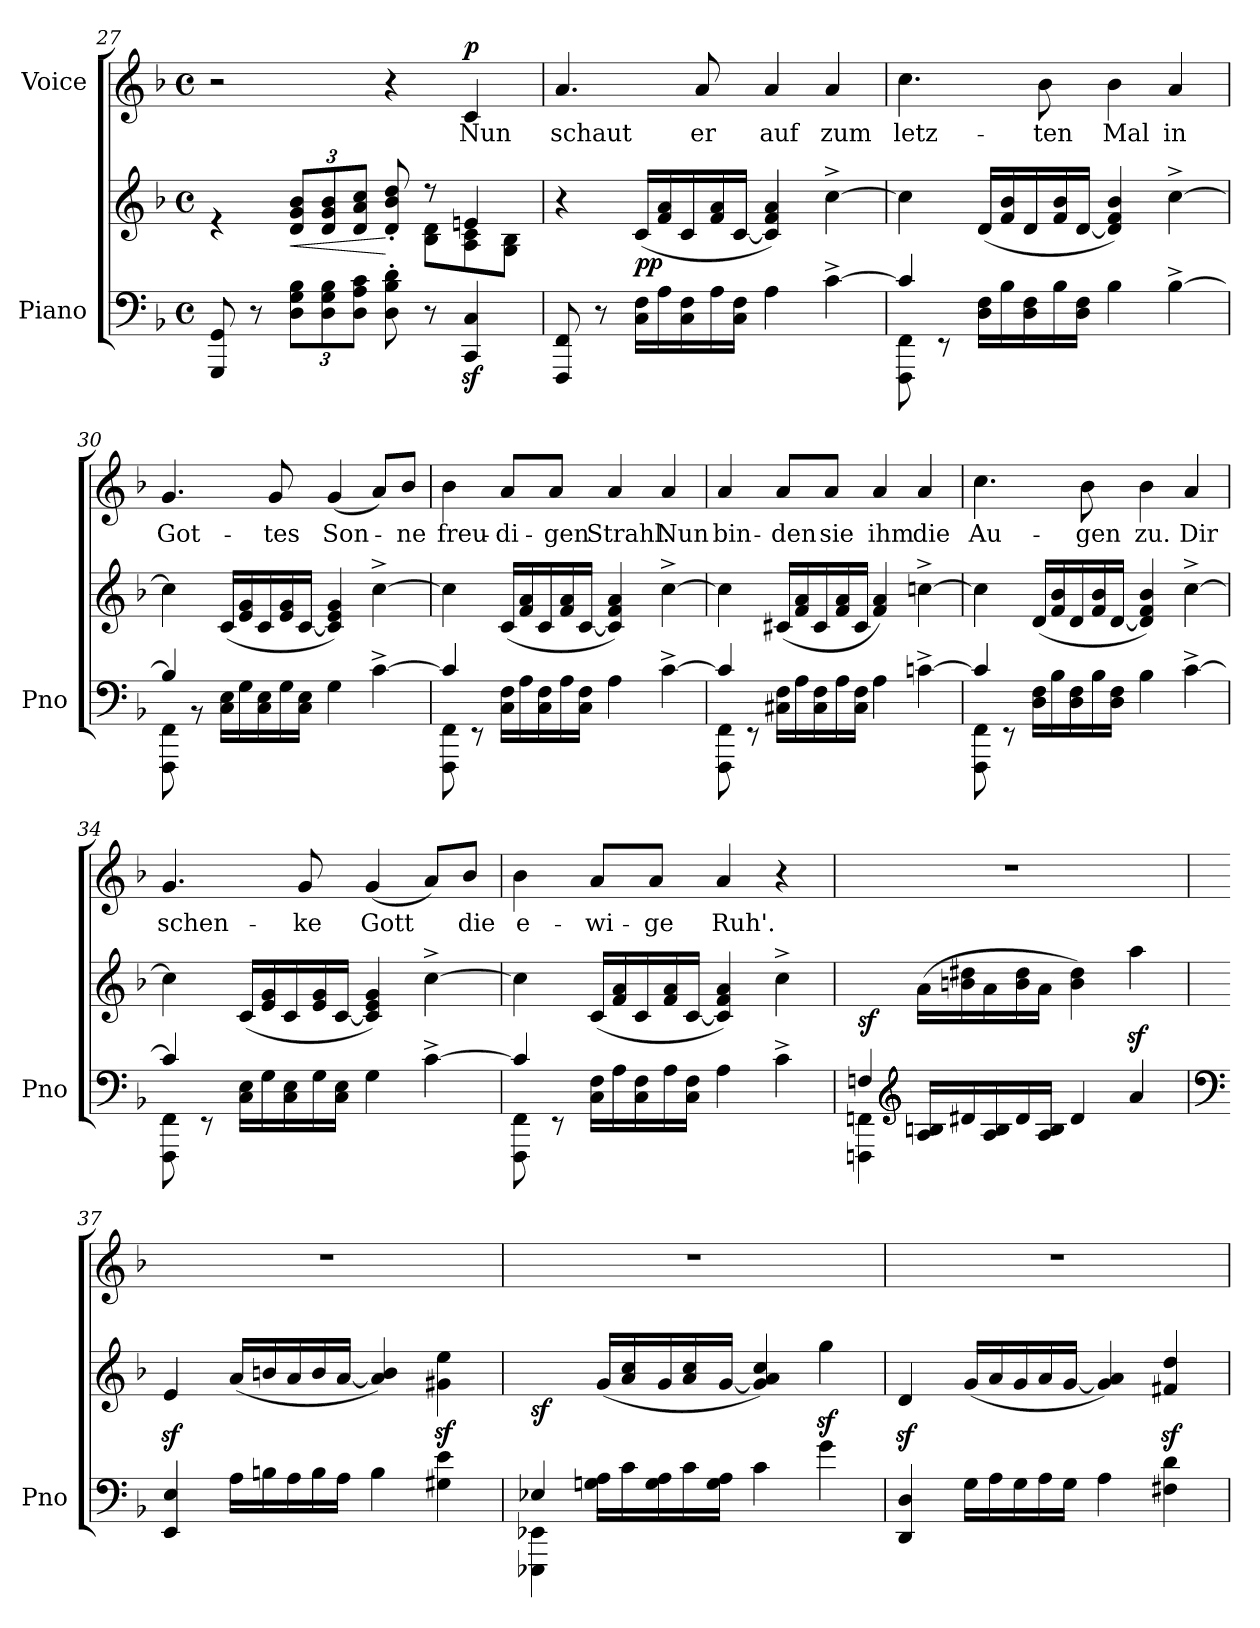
**kern	**kern	**dynam	**kern	**text	**dynam
*part2	*part2	*part2	*part1	*part1	*part1
*staff3	*staff2	*staff2/3	*staff1	*staff1	*staff1
*I"Piano	*	*	*I"Voice	*	*
*I'Pno	*	*	*	*	*
*clefF4	*clefG2	*	*clefG2	*	*
*k[b-]	*k[b-]	*	*k[b-]	*	*
*M4/4	*M4/4	*	*M4/4	*	*
*met(c)	*met(c)	*	*met(c)	*	*
=27	=27	=27	=27	=27	=27
*	*^	*	*	*	*
8GGG/ 8GG/	4re	8ryy	.	2r	.	.
*	*v	*v	*	*	*	*
8r	.	.	.	.	.
*Xbrackettup	*Xbrackettup	*	*	*	*
!	!	!LO:HP:b	!	!	!
12D\ 12G\ 12B-\L	12d/ 12g/ 12b-/L	<	.	.	.
12D\ 12G\ 12B-\	12d/ 12g/ 12b-/	.	.	.	.
12D\ 12A\ 12c\J	12d/ 12a/ 12cc/J	.	.	.	.
8D\' 8B-\' 8d\'	8d/' 8b-/' 8dd/'	[	4r	.	.
*	*^	*	*	*	*
8r	8r	8B-\ 8d\L	.	.	.	.
!	!	!	!	!	!LO:LY:b	!LO:DY:a
4CC/z< 4C/z<	4en/	8A\ 8c\	.	4c/	Nun	p
.	.	8G\ 8B-\J	.	.	.	.
=28	=28	=28	=28	=28	=28	=28
!	!	!	!	!	!LO:LY:b	!
*	*v	*v	*	*	*	*
8FFF/ 8FF/	4r	.	4.a/	schaut	.
8r	.	.	.	.	.
*Xtuplet	*Xtuplet	*	*	*	*
!	!	!LO:DY:b	!	!	!
20C\ 20F\LL	(<20c/LL	pp	.	.	.
20A\	20f/ 20a/	.	.	.	.
20C\ 20F\	20c/	.	.	.	.
!	!	!	!	!LO:LY:b	!
.	.	.	8a/	er	.
20A\	20f/ 20a/	.	.	.	.
20C\ 20F\JJ	[20c/JJ	.	.	.	.
!	!	!	!	!LO:LY:b	!
4A\	4c/] 4f/ 4a/)	.	4a/	auf	.
!	!	!	!	!LO:LY:b	!
[4c^\	[4cc^\	.	4a/	zum	.
=29	=29	=29	=29	=29	=29
*^	*	*	*	*	*
!	!	!	!	!	!LO:LY:b	!
4c/]	8FFF\ 8FF\	4cc\]	.	4.cc\	letz-	.
.	8r	.	.	.	.	.
20D\ 20F\LL	2.ryy	(<20d/LL	.	.	.	.
20B-\	.	20f/ 20b-/	.	.	.	.
20D\ 20F\	.	20d/	.	.	.	.
!	!	!	!	!	!LO:LY:b	!
.	.	.	.	8b-\	-ten	.
20B-\	.	20f/ 20b-/	.	.	.	.
20D\ 20F\JJ	.	[20d/JJ	.	.	.	.
!	!	!	!	!	!LO:LY:b	!
4B-\	.	4d/] 4f/ 4b-/)	.	4b-\	Mal	.
!	!	!	!	!	!LO:LY:b	!
[4B-^\	.	[4cc^\	.	4a/	in	.
!!LO:LB:g=z
=30	=30	=30	=30	=30	=30	=30
!	!	!	!	!	!LO:LY:b	!
4B-/]	8FFF\ 8FF\	4cc\]	.	4.g/	Got-	.
.	8rBB	.	.	.	.	.
20C\ 20E\LL	2.ryy	(<20c/LL	.	.	.	.
20G\	.	20e/ 20g/	.	.	.	.
20C\ 20E\	.	20c/	.	.	.	.
!	!	!	!	!	!LO:LY:b	!
.	.	.	.	8g/	-tes	.
20G\	.	20e/ 20g/	.	.	.	.
20C\ 20E\JJ	.	[20c/JJ	.	.	.	.
!	!	!	!	!	!LO:LY:b	!
4G\	.	4c/] 4e/ 4g/)	.	(<4g/	Son-	.
[4c^\	.	[4cc^\	.	8a/L)	.	.
!	!	!	!	!	!LO:LY:b	!
.	.	.	.	8b-/J	-ne	.
=31	=31	=31	=31	=31	=31	=31
!	!	!	!	!	!LO:LY:b	!
4c/]	8FFF\ 8FF\	4cc\]	.	4b-\	freu-	.
.	8r	.	.	.	.	.
!	!	!	!	!	!LO:LY:b	!
20C\ 20F\LL	2.ryy	(<20c/LL	.	8a/L	-di-	.
20A\	.	20f/ 20a/	.	.	.	.
20C\ 20F\	.	20c/	.	.	.	.
!	!	!	!	!	!LO:LY:b	!
.	.	.	.	8a/J	-gen	.
20A\	.	20f/ 20a/	.	.	.	.
20C\ 20F\JJ	.	[20c/JJ	.	.	.	.
!	!	!	!	!	!LO:LY:b	!
4A\	.	4c/] 4f/ 4a/)	.	4a/	Strahl.	.
!	!	!	!	!	!LO:LY:b	!
[4c^\	.	[4cc^\	.	4a/	Nun	.
=32	=32	=32	=32	=32	=32	=32
!	!	!	!	!	!LO:LY:b	!
4c/]	8FFF\ 8FF\	4cc\]	.	4a/	bin-	.
.	8r	.	.	.	.	.
!	!	!	!	!	!LO:LY:b	!
20C#X\ 20F\LL	2.ryy	(<20c#X/LL	.	8a/L	-den	.
20A\	.	20f/ 20a/	.	.	.	.
20C#\ 20F\	.	20c#/	.	.	.	.
!	!	!	!	!	!LO:LY:b	!
.	.	.	.	8a/J	sie	.
20A\	.	20f/ 20a/	.	.	.	.
20C#\ 20F\JJ	.	20c#/JJ	.	.	.	.
!	!	!	!	!	!LO:LY:b	!
4A\	.	4f/ 4a/)	.	4a/	ihm	.
!	!	!	!	!	!LO:LY:b	!
[4cn^\	.	[4ccn^\	.	4a/	die	.
!!LO:PB:g=z
=33	=33	=33	=33	=33	=33	=33
!	!	!	!	!	!LO:LY:b	!
4c/]	8FFF\ 8FF\	4cc\]	.	4.cc\	Au-	.
.	8r	.	.	.	.	.
20D\ 20F\LL	2.ryy	(<20d/LL	.	.	.	.
20B-\	.	20f/ 20b-/	.	.	.	.
20D\ 20F\	.	20d/	.	.	.	.
!	!	!	!	!	!LO:LY:b	!
.	.	.	.	8b-\	-gen	.
20B-\	.	20f/ 20b-/	.	.	.	.
20D\ 20F\JJ	.	[20d/JJ	.	.	.	.
!	!	!	!	!	!LO:LY:b	!
4B-\	.	4d/] 4f/ 4b-/)	.	4b-\	zu.	.
!	!	!	!	!	!LO:LY:b	!
[4c^\	.	[4cc^\	.	4a/	Dir	.
=34	=34	=34	=34	=34	=34	=34
!	!	!	!	!	!LO:LY:b	!
4c/]	8FFF\ 8FF\	4cc\]	.	4.g/	schen-	.
.	8r	.	.	.	.	.
20C\ 20E\LL	2.ryy	(<20c/LL	.	.	.	.
20G\	.	20e/ 20g/	.	.	.	.
20C\ 20E\	.	20c/	.	.	.	.
!	!	!	!	!	!LO:LY:b	!
.	.	.	.	8g/	-ke	.
20G\	.	20e/ 20g/	.	.	.	.
20C\ 20E\JJ	.	[20c/JJ	.	.	.	.
!	!	!	!	!	!LO:LY:b	!
4G\	.	4c/] 4e/ 4g/)	.	(<4g/	Gott	.
[4c^\	.	[4cc^\	.	8a/L)	.	.
!	!	!	!	!	!LO:LY:b	!
.	.	.	.	8b-/J	die	.
=35	=35	=35	=35	=35	=35	=35
!	!	!	!	!	!LO:LY:b	!
4c/]	8FFF\ 8FF\	4cc\]	.	4b-\	e-	.
.	8r	.	.	.	.	.
!	!	!	!	!	!LO:LY:b	!
20C\ 20F\LL	2.ryy	(<20c/LL	.	8a/L	-wi-	.
20A\	.	20f/ 20a/	.	.	.	.
20C\ 20F\	.	20c/	.	.	.	.
!	!	!	!	!	!LO:LY:b	!
.	.	.	.	8a/J	-ge	.
20A\	.	20f/ 20a/	.	.	.	.
20C\ 20F\JJ	.	[20c/JJ	.	.	.	.
!	!	!	!	!	!LO:LY:b	!
4A\	.	4c/] 4f/ 4a/)	.	4a/	Ruh'.	.
4c^\	.	4cc^\	.	4r	.	.
!!LO:LB:g=z
=36	=36	=36	=36	=36	=36	=36
*	*^	*	*	*	*	*
!	!	!	!	!LO:DY:b	!	!	!
4Fn/	4rFyy	4FFFn\ 4FFn\	4ryy	sf	1r	.	.
*clefG2	*	*	*	*	*	*	*
2.ryy	20A/ 20Bn/LL	2.ryy	(>20a\LL	.	.	.	.
.	20d#X/	.	20bn\ 20dd#X\	.	.	.	.
.	20A/ 20B/	.	20a\	.	.	.	.
.	20d#/	.	20b\ 20dd#\	.	.	.	.
.	20A/ 20B/JJ	.	20a\JJ	.	.	.	.
.	4d#/	.	4b\ 4dd#\)	.	.	.	.
.	4a/	.	4aaz<\	.	.	.	.
*v	*v	*v	*	*	*	*	*
=37	=37	=37	=37	=37	=37
*clefF4	*	*	*	*	*
4EE/ 4E/	4ez</	.	1r	.	.
20A\LL	(<20a/LL	.	.	.	.
20Bn\	20bn/	.	.	.	.
20A\	20a/	.	.	.	.
20B\	20b/	.	.	.	.
20A\JJ	[20a/JJ	.	.	.	.
4B\	4a/] 4b/)	.	.	.	.
4G#X\ 4e\	4g#X\z< 4ee\z<	.	.	.	.
=38	=38	=38	=38	=38	=38
*^	*	*	*	*	*
!	!	!	!LO:DY:b	!	!	!
4E-X/	4EEE-X\ 4EE-X\	4ryy	sf	1r	.	.
2.ryy	20Gn\ 20A\LL	(<20g/LL	.	.	.	.
.	20c\	20a/ 20cc/	.	.	.	.
.	20G\ 20A\	20g/	.	.	.	.
.	20c\	20a/ 20cc/	.	.	.	.
.	20G\ 20A\JJ	[20g/JJ	.	.	.	.
.	4c\	4g/] 4a/ 4cc/)	.	.	.	.
.	4g\	4ggz<\	.	.	.	.
*v	*v	*	*	*	*	*
=39	=39	=39	=39	=39	=39
4DD/ 4D/	4dz</	.	1r	.	.
20G\LL	(<20g/LL	.	.	.	.
20A\	20a/	.	.	.	.
20G\	20g/	.	.	.	.
20A\	20a/	.	.	.	.
20G\JJ	[20g/JJ	.	.	.	.
4A\	4g/] 4a/)	.	.	.	.
4F#X\ 4d\	4f#X/z< 4dd/z<	.	.	.	.
=	=	=	=	=	=
*-	*-	*-	*-	*-	*-
